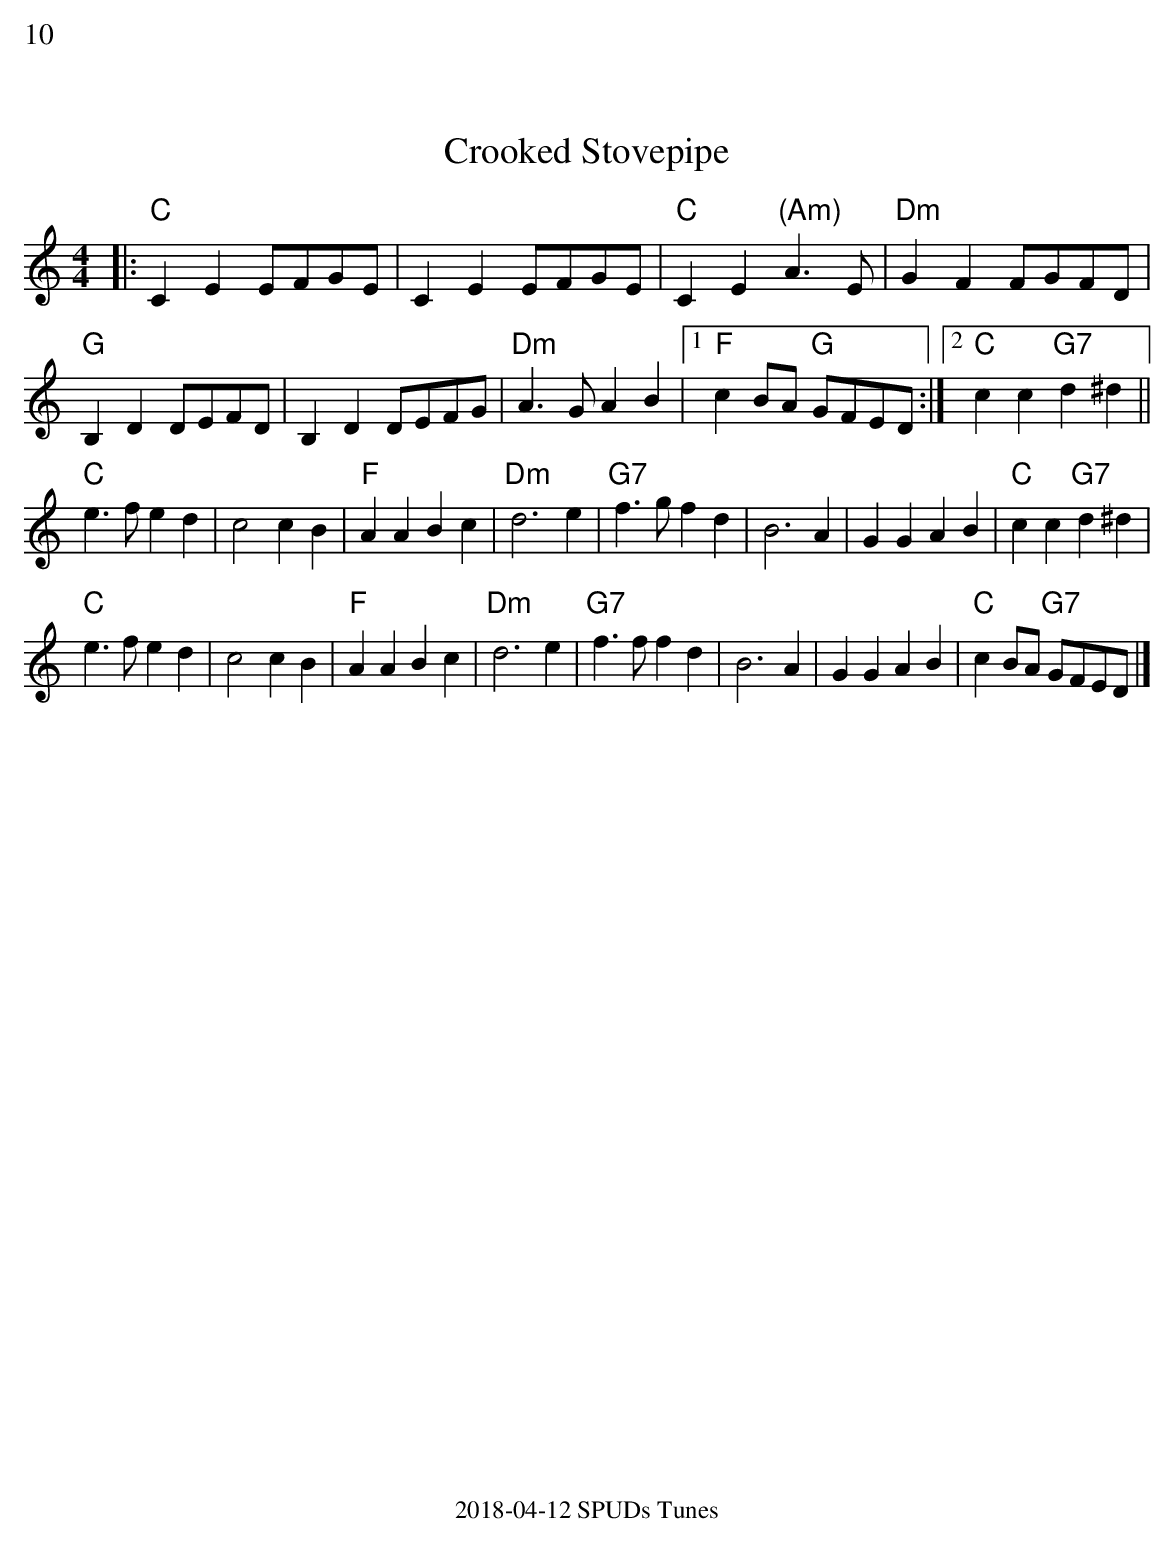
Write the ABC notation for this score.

X:1
%%text 10
T:Crooked Stovepipe
M:4/4
L:1/4
K:C %Transposed from G
|:"C"CE E/2F/2G/2E/2 | CE E/2F/2G/2E/2 |"C"CE "(Am)"A>E |"Dm"GF F/2G/2F/2D/2 |
"G"B,D D/2E/2F/2D/2 | B,D D/2E/2F/2G/2 |"Dm"A>G AB |1 "F"cB/2A/2 "G"G/2F/2E/2D/2 :|2"C"cc "G7"d^d ||
"C"e>f ed | c2 cB |"F"AA Bc |"Dm"d3 e |"G7"f>g fd | B3 A | GG AB |"C"cc "G7"d^d |
"C"e>f ed | c2 cB |"F"AA Bc |"Dm"d3 e |"G7"f>f fd | B3 A | GG AB |"C"cB/2A/2 "G7"G/2F/2E/2D/2 |]
